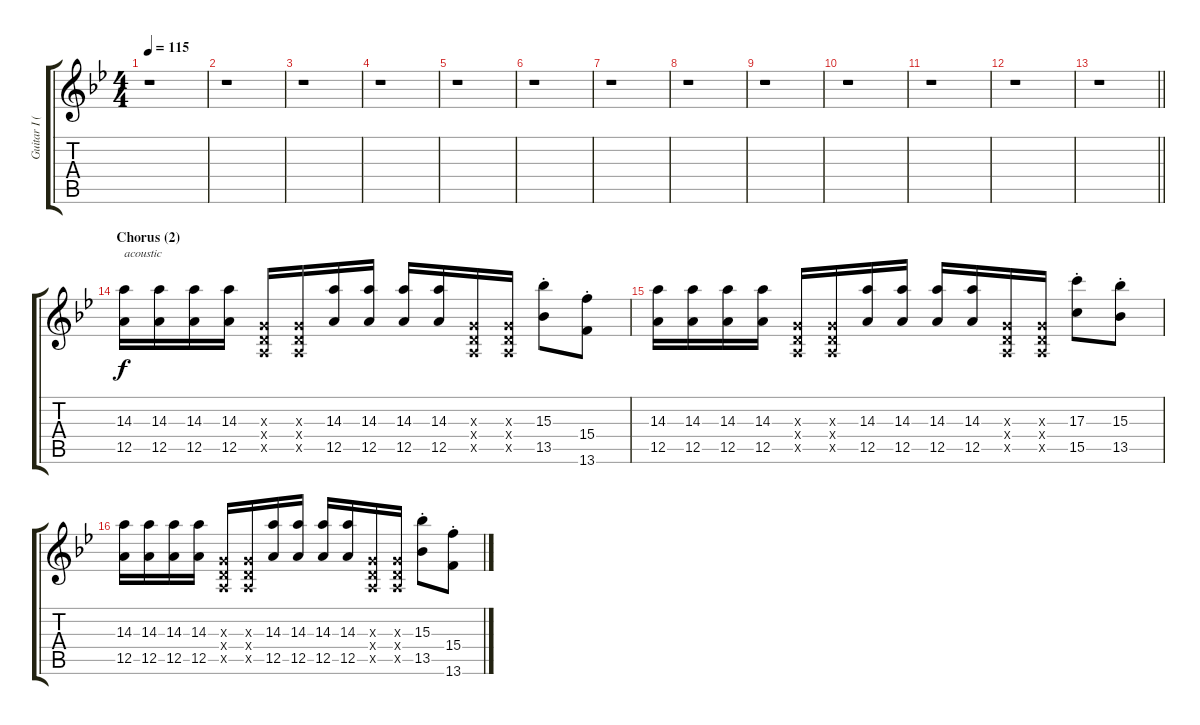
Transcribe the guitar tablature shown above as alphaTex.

\track ("Guitar I (Aiji)" "Guitar I (") {instrument distortionguitar}
\staff {score tabs}
\tuning (E4 B3 G3 D3 A2 E2) {hide}
\ts (4 4)
\tempo 115
\clef g2
\ks bb
r.1{dy f} |
r.1 |
r.1 |
r.1 |
r.1 |
r.1 |
r.1 |
r.1 |
r.1 |
r.1 |
r.1 |
r.1 |
\barLineRight lightlight
r.1 |
\section ("" "Chorus (2)")
(14.3 12.5).16{txt "acoustic" instrument acousticguitarsteel} (14.3 12.5).16 (14.3 12.5).16 (14.3 12.5).16 (0.3{x} 0.4{x} 0.5{x}).16 (0.3{x} 0.4{x} 0.5{x}).16 (14.3 12.5).16 (14.3 12.5).16 (14.3 12.5).16 (14.3 12.5).16 (0.3{x} 0.4{x} 0.5{x}).16 (0.3{x} 0.4{x} 0.5{x}).16 (15.3{st} 13.5{st}).8 (15.4{st} 13.6{st}).8 |
(14.3 12.5).16 (14.3 12.5).16 (14.3 12.5).16 (14.3 12.5).16 (0.3{x} 0.4{x} 0.5{x}).16 (0.3{x} 0.4{x} 0.5{x}).16 (14.3 12.5).16 (14.3 12.5).16 (14.3 12.5).16 (14.3 12.5).16 (0.3{x} 0.4{x} 0.5{x}).16 (0.3{x} 0.4{x} 0.5{x}).16 (17.3{st} 15.5{st}).8 (15.3{st} 13.5{st}).8 |
(14.3 12.5).16 (14.3 12.5).16 (14.3 12.5).16 (14.3 12.5).16 (0.3{x} 0.4{x} 0.5{x}).16 (0.3{x} 0.4{x} 0.5{x}).16 (14.3 12.5).16 (14.3 12.5).16 (14.3 12.5).16 (14.3 12.5).16 (0.3{x} 0.4{x} 0.5{x}).16 (0.3{x} 0.4{x} 0.5{x}).16 (15.3{st} 13.5{st}).8 (15.4{st} 13.6{st}).8
